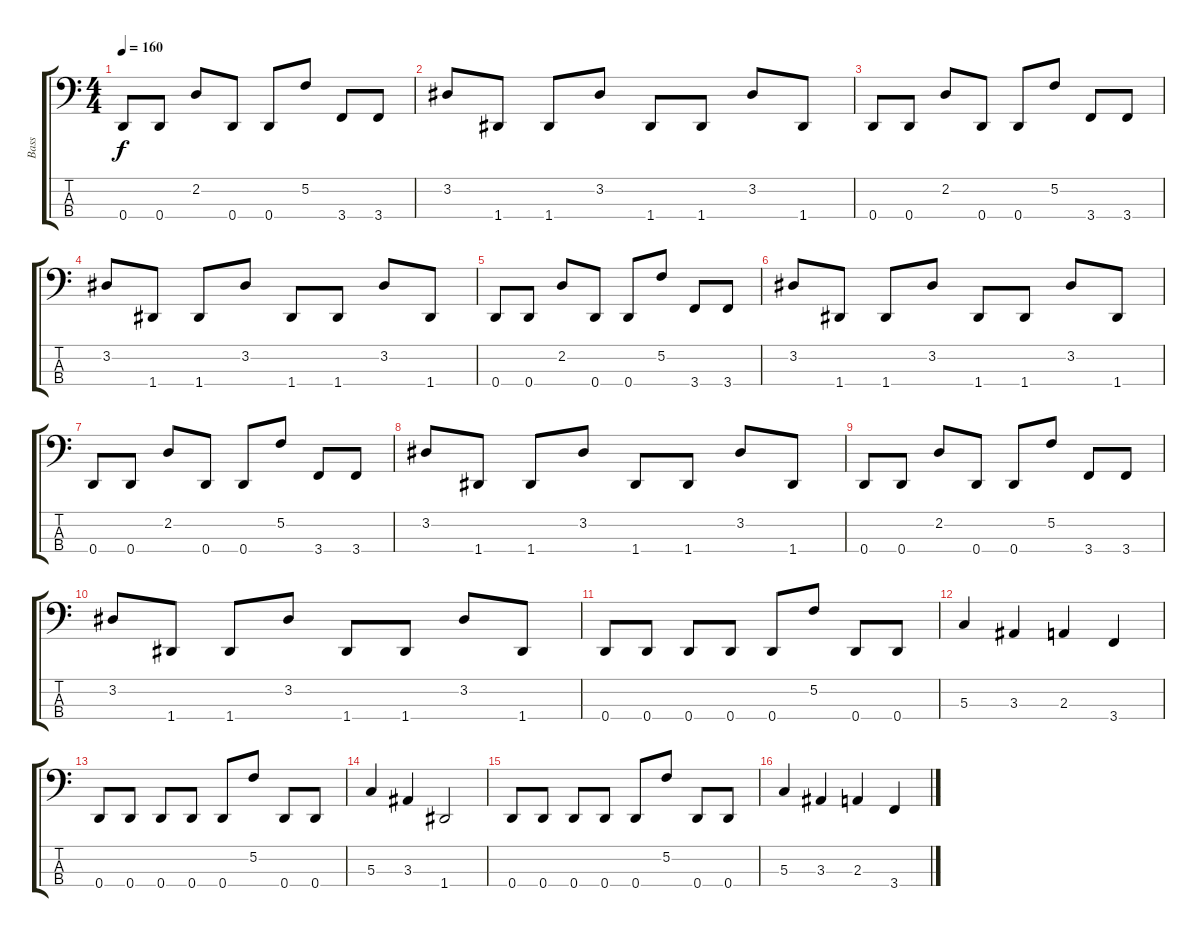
\track ("Bass" "Bass") {instrument electricbassfinger}
\staff {score tabs}
\tuning (F2 C2 G1 D1) {hide}
\ts (4 4)
\tempo 160
\clef f4
\ks c
0.4.8{dy f} 0.4.8 2.2.8 0.4.8 0.4.8 5.2.8 3.4.8 3.4.8 |
3.2.8 1.4.8 1.4.8 3.2.8 1.4.8 1.4.8 3.2.8 1.4.8 |
0.4.8 0.4.8 2.2.8 0.4.8 0.4.8 5.2.8 3.4.8 3.4.8 |
3.2.8 1.4.8 1.4.8 3.2.8 1.4.8 1.4.8 3.2.8 1.4.8 |
0.4.8 0.4.8 2.2.8 0.4.8 0.4.8 5.2.8 3.4.8 3.4.8 |
3.2.8 1.4.8 1.4.8 3.2.8 1.4.8 1.4.8 3.2.8 1.4.8 |
0.4.8 0.4.8 2.2.8 0.4.8 0.4.8 5.2.8 3.4.8 3.4.8 |
3.2.8 1.4.8 1.4.8 3.2.8 1.4.8 1.4.8 3.2.8 1.4.8 |
0.4.8 0.4.8 2.2.8 0.4.8 0.4.8 5.2.8 3.4.8 3.4.8 |
3.2.8 1.4.8 1.4.8 3.2.8 1.4.8 1.4.8 3.2.8 1.4.8 |
0.4.8 0.4.8 0.4.8 0.4.8 0.4.8 5.2.8 0.4.8 0.4.8 |
5.3.4 3.3.4 2.3.4 3.4.4 |
0.4.8 0.4.8 0.4.8 0.4.8 0.4.8 5.2.8 0.4.8 0.4.8 |
5.3.4 3.3.4 1.4.2 |
0.4.8 0.4.8 0.4.8 0.4.8 0.4.8 5.2.8 0.4.8 0.4.8 |
5.3.4 3.3.4 2.3.4 3.4.4
